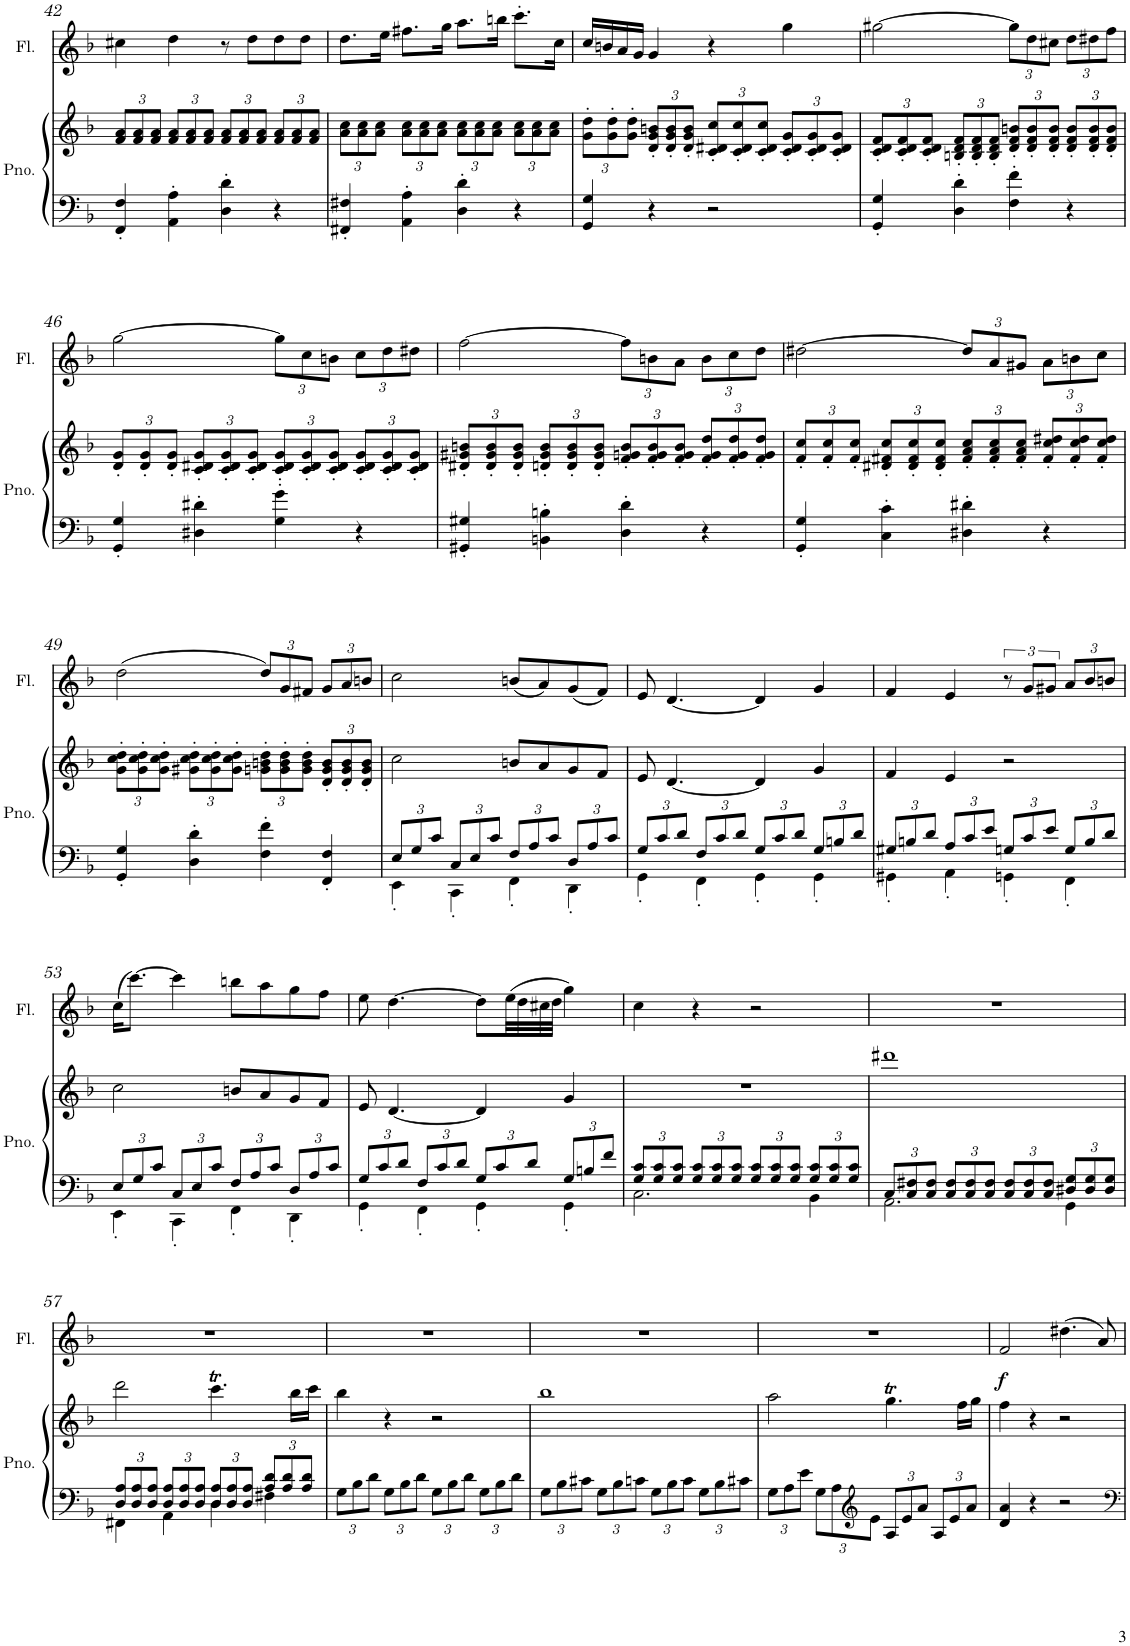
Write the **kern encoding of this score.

**kern	**kern	**kern	**dynam
*part2	*part2	*part1	*part1
*staff3	*staff2	*staff1	*staff1
*I"Piano	*	*I"Flute	*
*I'Pno.	*	*I'Fl.	*
!!LO:PB:g=z
*clefF4	*clefF4	*clefG2	*
*k[b-]	*k[b-]	*k[b-]	*
*M4/4	*M4/4	*M4/4	*
*	*Xbrackettup	*	*
=42	=42	=42	=42
4FF/' 4F/'	12f/ 12a/L	4cc#X\	.
.	12f/ 12a/	.	.
.	12f/ 12a/J	.	.
4AA\' 4A\'	12f/ 12a/L	4dd\	.
.	12f/ 12a/	.	.
.	12f/ 12a/J	.	.
4D\' 4d\'	12f/ 12a/L	8r	.
.	12f/ 12a/	.	.
.	.	8dd\L	.
.	12f/ 12a/J	.	.
4r	12f/ 12a/L	8dd\	.
.	12f/ 12a/	.	.
.	.	8dd\J	.
.	12f/ 12a/J	.	.
=43	=43	=43	=43
4FF#X/' 4F#X/'	12a\ 12cc\L	8.dd\L	.
.	12a\ 12cc\	.	.
.	12a\ 12cc\J	.	.
.	.	16ee\Jk	.
4AA\' 4A\'	12a\ 12cc\L	8.ff#X\L	.
.	12a\ 12cc\	.	.
.	12a\ 12cc\J	.	.
.	.	16gg\Jk	.
4D\' 4d\'	12a\ 12cc\L	8.aa\L	.
.	12a\ 12cc\	.	.
.	12a\ 12cc\J	.	.
.	.	16bbn\Jk	.
4r	12a\ 12cc\L	8.ccc'\L	.
.	12a\ 12cc\	.	.
.	12a\ 12cc\J	.	.
.	.	16cc\Jk	.
=44	=44	=44	=44
4GG/ 4G/	12g\' 12dd\'L	16cc/LL	.
.	.	16bn/	.
.	12g\' 12dd\'	.	.
.	.	16a/	.
.	12g\' 12dd\'J	.	.
.	.	16g/JJ	.
4r	12d/' 12g/' 12bn/'L	4g/	.
.	12d/' 12g/' 12b/'	.	.
.	12d/' 12g/' 12b/'J	.	.
2r	12c/' 12d#X/' 12cc/'L	4r	.
.	12c/' 12d#/' 12cc/'	.	.
.	12c/' 12d#/' 12cc/'J	.	.
.	12c/' 12d#/' 12g/'L	4gg\	.
.	12c/' 12d#/' 12g/'	.	.
.	12c/' 12d#/' 12g/'J	.	.
=45	=45	=45	=45
4GG/' 4G/'	12c/' 12d/' 12f/'L	[2gg#X\	.
.	12c/' 12d/' 12f/'	.	.
.	12c/' 12d/' 12f/'J	.	.
4D\' 4d\'	12Bn/' 12d/' 12f/'L	.	.
.	12B/' 12d/' 12f/'	.	.
.	12B/' 12d/' 12f/'J	.	.
*	*	*Xbrackettup	*
4F\' 4f\'	12d/' 12f/' 12bn/'L	12gg#\L]	.
.	12d/' 12f/' 12b/'	12dd\	.
.	12d/' 12f/' 12b/'J	12cc#X\J	.
4r	12d/' 12f/' 12b/'L	12dd\L	.
.	12d/' 12f/' 12b/'	12dd#X\	.
.	12d/' 12f/' 12b/'J	12ff\J	.
!!LO:LB:g=z
=46	=46	=46	=46
4GG/' 4G/'	12d/' 12g/'L	[2gg\	.
.	12d/' 12g/'	.	.
.	12d/' 12g/'J	.	.
4D#X\' 4d#X\'	12c/' 12d#X/' 12g/'L	.	.
.	12c/' 12d#/' 12g/'	.	.
.	12c/' 12d#/' 12g/'J	.	.
4G\' 4g\'	12c/' 12d#/' 12g/'L	12gg\L]	.
.	12c/' 12d#/' 12g/'	12cc\	.
.	12c/' 12d#/' 12g/'J	12bn\J	.
4r	12c/' 12d#/' 12g/'L	12cc\L	.
.	12c/' 12d#/' 12g/'	12dd\	.
.	12c/' 12d#/' 12g/'J	12dd#X\J	.
=47	=47	=47	=47
4GG#X/' 4G#X/'	12d#X/' 12g#X/' 12bn/'L	[2ff\	.
.	12d#/' 12g#/' 12b/'	.	.
.	12d#/' 12g#/' 12b/'J	.	.
4BBn\' 4Bn\'	12dn/' 12g#/' 12b/'L	.	.
.	12d/' 12g#/' 12b/'	.	.
.	12d/' 12g#/' 12b/'J	.	.
4D\' 4d\'	12f/' 12gn/' 12b/'L	12ff\L]	.
.	12f/' 12g/' 12b/'	12bn\	.
.	12f/' 12g/' 12b/'J	12a\J	.
4r	12f/' 12g/' 12dd/'L	12b\L	.
.	12f/' 12g/' 12dd/'	12cc\	.
.	12f/' 12g/' 12dd/'J	12dd\J	.
=48	=48	=48	=48
4GG/' 4G/'	12f/' 12cc/'L	[2dd#X\	.
.	12f/' 12cc/'	.	.
.	12f/' 12cc/'J	.	.
4C\' 4c\'	12d#X/' 12f#X/' 12cc/'L	.	.
.	12d#/' 12f#/' 12cc/'	.	.
.	12d#/' 12f#/' 12cc/'J	.	.
4D#X\' 4d#X\'	12f#/' 12a/' 12cc/'L	12dd#/L]	.
.	12f#/' 12a/' 12cc/'	12a/	.
.	12f#/' 12a/' 12cc/'J	12g#X/J	.
4r	12f#/' 12cc/' 12dd#X/'L	12a\L	.
.	12f#/' 12cc/' 12dd#/'	12bn\	.
.	12f#/' 12cc/' 12dd#/'J	12cc\J	.
!!LO:LB:g=z
=49	=49	=49	=49
4GG/' 4G/'	12g\' 12cc\' 12dd\'L	(2dd\	.
.	12g\' 12cc\' 12dd\'	.	.
.	12g\' 12cc\' 12dd\'J	.	.
4D\' 4d\'	12g#X\' 12cc\' 12dd\'L	.	.
.	12g#\' 12cc\' 12dd\'	.	.
.	12g#\' 12cc\' 12dd\'J	.	.
4F\' 4f\'	12gn\' 12bn\' 12dd\'L	12dd/L)	.
.	12g\' 12b\' 12dd\'	12g/	.
.	12g\' 12b\' 12dd\'J	12f#X/J	.
4FF/' 4F/'	12d/' 12g/' 12b/'L	12g/L	.
.	12d/' 12g/' 12b/'	12a/	.
.	12d/' 12g/' 12b/'J	12bn/J	.
=50	=50	=50	=50
*Xbrackettup	*	*	*
*^	*	*	*
12E/L	4EE'\	2cc\	2cc\	.
12G/	.	.	.	.
12c/J	.	.	.	.
12C/L	4CC'\	.	.	.
12E/	.	.	.	.
12c/J	.	.	.	.
12F/L	4FF'\	8bn/L	(8bn/L	.
12A/	.	.	.	.
.	.	8a/	8a/)	.
12c/J	.	.	.	.
12D/L	4DD'\	8g/	(8g/	.
12A/	.	.	.	.
.	.	8f/J	8f/J)	.
12c/J	.	.	.	.
=51	=51	=51	=51	=51
12G/L	4GG'\	8e/	8e/	.
12c/	.	.	.	.
.	.	[4.d/	[4.d/	.
12d/J	.	.	.	.
12F/L	4FF'\	.	.	.
12c/	.	.	.	.
12d/J	.	.	.	.
12G/L	4GG'\	4d/]	4d/]	.
12c/	.	.	.	.
12d/J	.	.	.	.
12G/L	4GG'\	4g/	4g/	.
12Bn/	.	.	.	.
12d/J	.	.	.	.
=52	=52	=52	=52	=52
12G#X/L	4GG#X'\	4f/	4f/	.
12Bn/	.	.	.	.
12d/J	.	.	.	.
12A/L	4AA'\	4e/	4e/	.
12c/	.	.	.	.
12e/J	.	.	.	.
*	*	*	*brackettup	*
12Gn/L	4GGn'\	2r	12r	.
12c/	.	.	12g/L	.
12e/J	.	.	12g#X/J	.
*	*	*	*Xbrackettup	*
12G/L	4FF'\	.	12a/L	.
12B/	.	.	12b-/	.
12d/J	.	.	12bn/J	.
!!LO:LB:g=z
=53	=53	=53	=53	=53
12E/L	4EE'\	2cc\	(16cc\KL	.
.	.	.	[8.ccc\J)	.
12G/	.	.	.	.
12c/J	.	.	.	.
12C/L	4CC'\	.	4ccc\]	.
12E/	.	.	.	.
12c/J	.	.	.	.
12F/L	4FF'\	8bn/L	8bbn\L	.
12A/	.	.	.	.
.	.	8a/	8aa\	.
12c/J	.	.	.	.
12D/L	4DD'\	8g/	8gg\	.
12A/	.	.	.	.
.	.	8f/J	8ff\J	.
12c/J	.	.	.	.
=54	=54	=54	=54	=54
12G/L	4GG'\	8e/	8ee\	.
12c/	.	.	.	.
.	.	[4.d/	[4.dd\	.
12d/J	.	.	.	.
12F/L	4FF'\	.	.	.
12c/	.	.	.	.
12d/J	.	.	.	.
12G/L	4GG'\	4d/]	8dd\L]	.
12c/	.	.	.	.
.	.	.	(32ee\LL	.
.	.	.	32dd\	.
12d/J	.	.	.	.
.	.	.	32cc#X\	.
.	.	.	32dd\JJJ	.
12G/L	4GG'\	4g/	4gg\)	.
12Bn/	.	.	.	.
12f/J	.	.	.	.
=55	=55	=55	=55	=55
12G/ 12c/L	2.C\	1r	4cc\	.
12G/ 12c/	.	.	.	.
12G/ 12c/J	.	.	.	.
12G/ 12c/L	.	.	4r	.
12G/ 12c/	.	.	.	.
12G/ 12c/J	.	.	.	.
12G/ 12c/L	.	.	2r	.
12G/ 12c/	.	.	.	.
12G/ 12c/J	.	.	.	.
12G/ 12c/L	4BB-\	.	.	.
12G/ 12c/	.	.	.	.
12G/ 12c/J	.	.	.	.
=56	=56	=56	=56	=56
12C/L	2.AA\	1ddd#X	1r	.
12C/ 12F#X/	.	.	.	.
12C/ 12F#/J	.	.	.	.
12C/ 12F#/L	.	.	.	.
12C/ 12F#/	.	.	.	.
12C/ 12F#/J	.	.	.	.
12C/ 12F#/L	.	.	.	.
12C/ 12F#/	.	.	.	.
12C/ 12F#/J	.	.	.	.
12D#X/ 12G/L	4GG\	.	.	.
12D#/ 12G/	.	.	.	.
12D#/ 12G/J	.	.	.	.
!!LO:LB:g=z
=57	=57	=57	=57	=57
12D/ 12A/L	4FF#X\	2ddd\	1r	.
12D/ 12A/	.	.	.	.
12D/ 12A/J	.	.	.	.
12D/ 12A/L	4AA\	.	.	.
12D/ 12A/	.	.	.	.
12D/ 12A/J	.	.	.	.
12D/ 12A/L	4D\	4.cccT\	.	.
12D/ 12A/	.	.	.	.
12D/ 12A/J	.	.	.	.
12A/ 12d/L	4F#X\	.	.	.
12A/ 12d/	.	.	.	.
.	.	16bb-\LL	.	.
12A/ 12d/J	.	.	.	.
.	.	16ccc\JJ	.	.
*v	*v	*	*	*
=58	=58	=58	=58
12G\L	4bb-\	1r	.
12B-\	.	.	.
12d\J	.	.	.
12G\L	4r	.	.
12B-\	.	.	.
12d\J	.	.	.
12G\L	2r	.	.
12B-\	.	.	.
12d\J	.	.	.
12G\L	.	.	.
12B-\	.	.	.
12d\J	.	.	.
=59	=59	=59	=59
12G\L	1bb-	1r	.
12B-\	.	.	.
12c#X\J	.	.	.
12G\L	.	.	.
12B-\	.	.	.
12cn\J	.	.	.
12G\L	.	.	.
12B-\	.	.	.
12c\J	.	.	.
12G\L	.	.	.
12B-\	.	.	.
12c#X\J	.	.	.
=60	=60	=60	=60
12G\L	2aa\	1r	.
12A\	.	.	.
12e\J	.	.	.
12G\L	.	.	.
12A\	.	.	.
*clefG2	*	*	*
12e\J	.	.	.
12A/L	4.ggT\	.	.
12e/	.	.	.
12a/J	.	.	.
12A/L	.	.	.
12e/	.	.	.
.	16ff\LL	.	.
12a/J	.	.	.
.	16gg\JJ	.	.
=61	=61	=61	=61
!	!	!	!LO:DY:b
4d/ 4a/	4ff\	2f/	f
4r	4r	.	.
2r	2r	(4.dd#X\	.
.	.	8a/)	.
=	=	=	=
*-	*-	*-	*-
